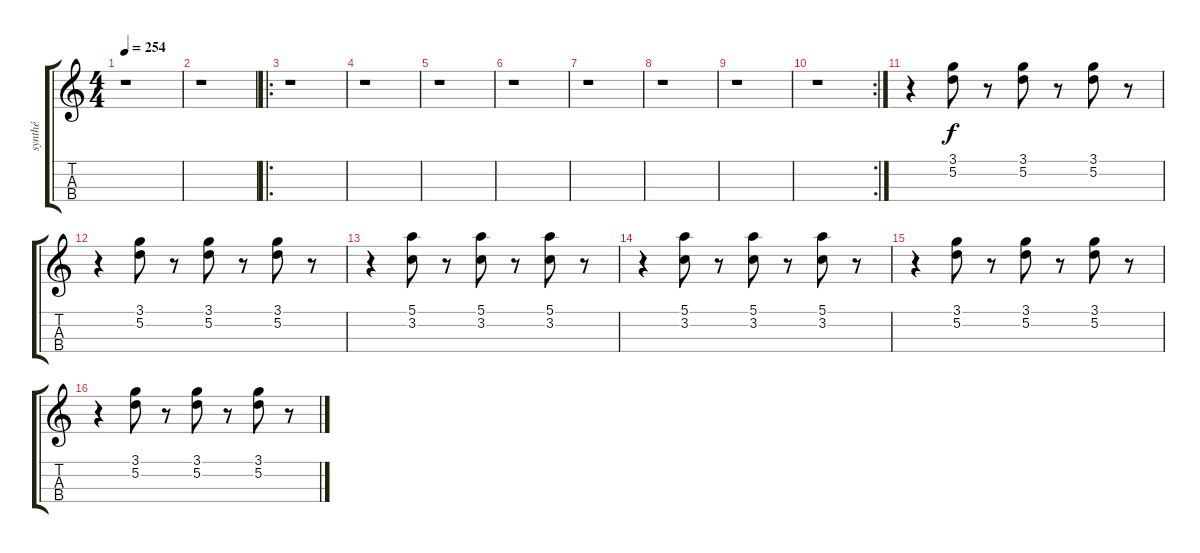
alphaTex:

\track ("synthé" "synthé") {instrument pad1newage}
\staff {score tabs}
\tuning (E5 A4 D4 G3) {hide}
\ts (4 4)
\tempo 254
\clef g2
\ks c
r.1{dy f instrument pad1newage} |
r.1 |
\ro
r.1 |
r.1 |
r.1 |
r.1 |
r.1 |
r.1 |
r.1 |
\rc 2
r.1 |
r.4 (3.1 5.2).8 r.8 (3.1 5.2).8 r.8 (3.1 5.2).8 r.8 |
r.4 (3.1 5.2).8 r.8 (3.1 5.2).8 r.8 (3.1 5.2).8 r.8 |
r.4 (5.1 3.2).8 r.8 (5.1 3.2).8 r.8 (5.1 3.2).8 r.8 |
r.4 (5.1 3.2).8 r.8 (5.1 3.2).8 r.8 (5.1 3.2).8 r.8 |
r.4 (3.1 5.2).8 r.8 (3.1 5.2).8 r.8 (3.1 5.2).8 r.8 |
r.4 (3.1 5.2).8 r.8 (3.1 5.2).8 r.8 (3.1 5.2).8 r.8
